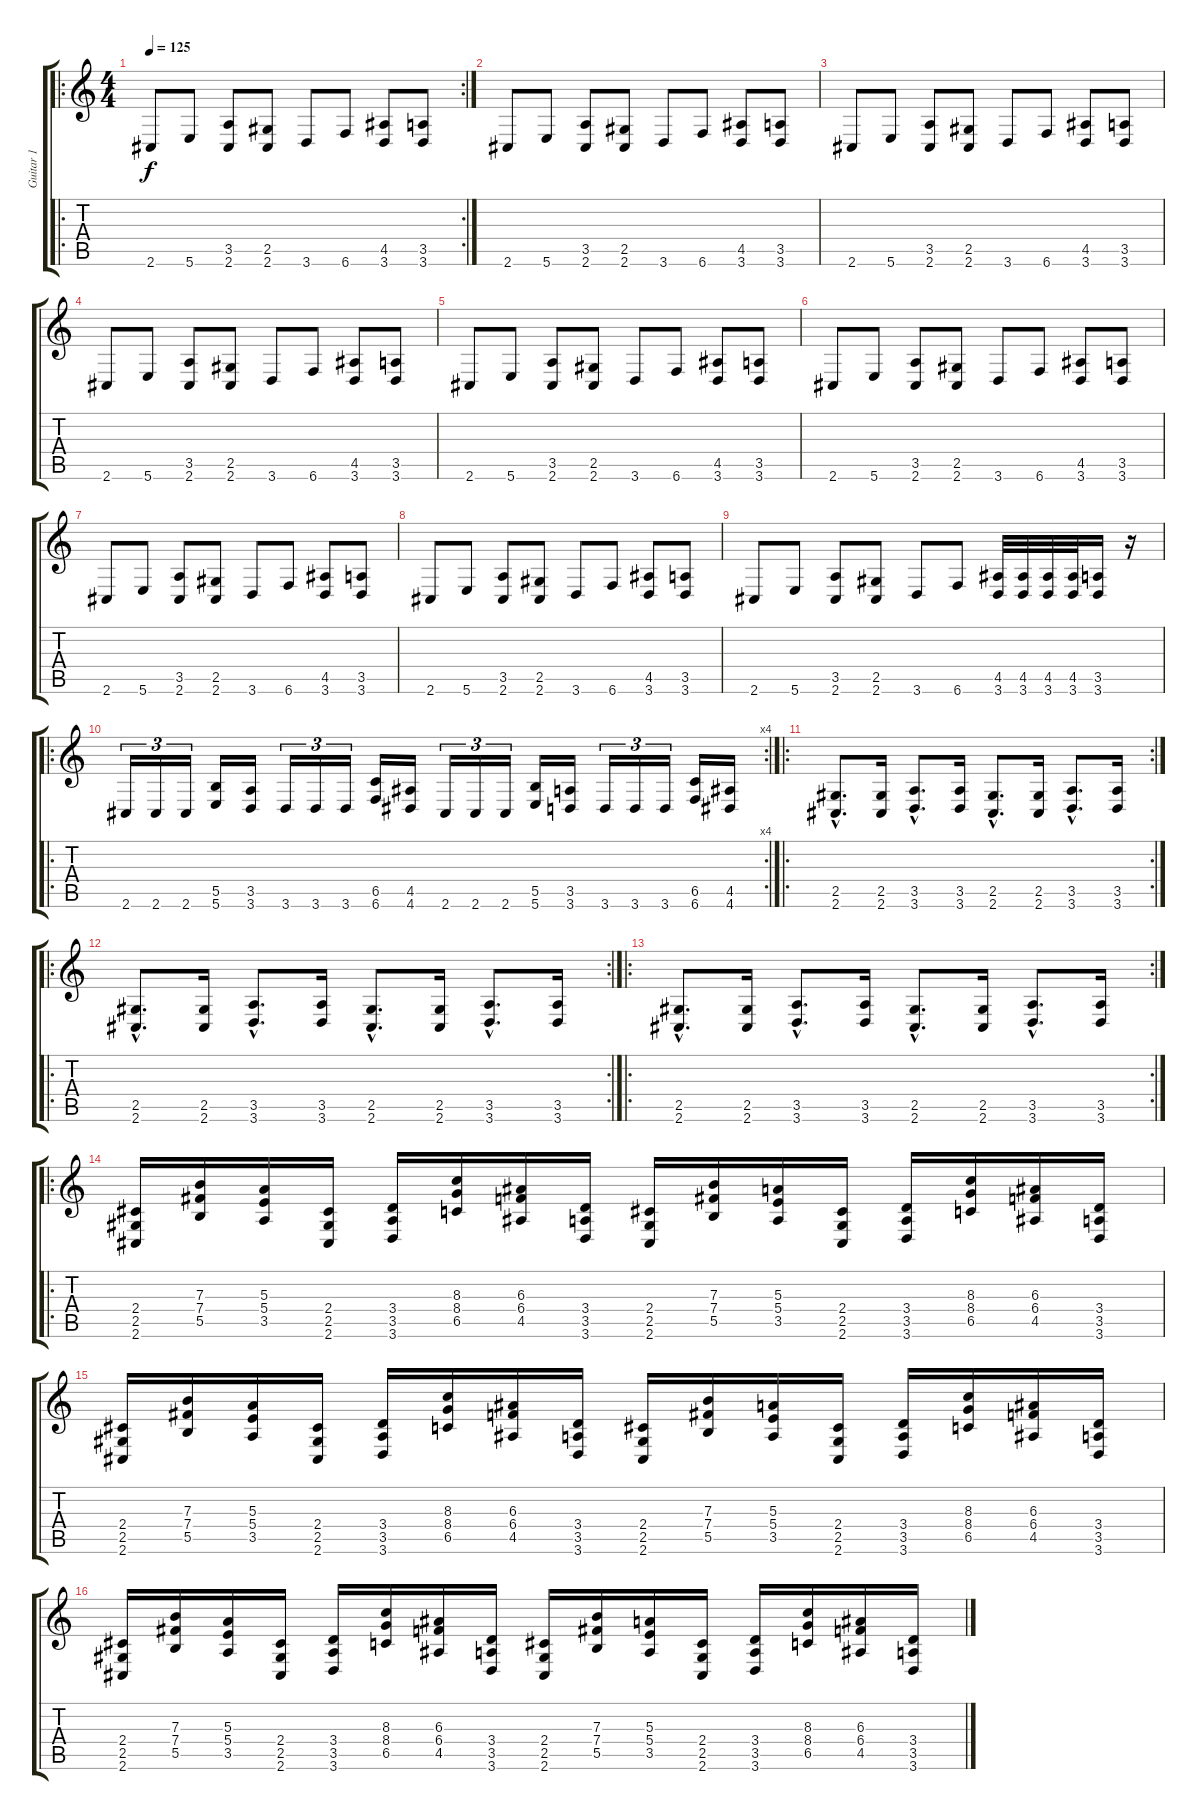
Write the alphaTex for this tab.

\track ("Guitar 1" "Guitar 1") {instrument distortionguitar}
\staff {score tabs}
\tuning (Db4 Ab3 E3 B2 Gb2 B1) {hide}
\ro
\rc 2
\ts (4 4)
\tempo 125
\clef g2
\ks c
2.6.8{dy f instrument distortionguitar} 5.6.8 (3.5 2.6).8 (2.5 2.6).8 3.6.8 6.6.8 (4.5 3.6).8 (3.5 3.6).8 |
2.6.8 5.6.8 (3.5 2.6).8 (2.5 2.6).8 3.6.8 6.6.8 (4.5 3.6).8 (3.5 3.6).8 |
2.6.8 5.6.8 (3.5 2.6).8 (2.5 2.6).8 3.6.8 6.6.8 (4.5 3.6).8 (3.5 3.6).8 |
2.6.8 5.6.8 (3.5 2.6).8 (2.5 2.6).8 3.6.8 6.6.8 (4.5 3.6).8 (3.5 3.6).8 |
2.6.8 5.6.8 (3.5 2.6).8 (2.5 2.6).8 3.6.8 6.6.8 (4.5 3.6).8 (3.5 3.6).8 |
2.6.8 5.6.8 (3.5 2.6).8 (2.5 2.6).8 3.6.8 6.6.8 (4.5 3.6).8 (3.5 3.6).8 |
2.6.8 5.6.8 (3.5 2.6).8 (2.5 2.6).8 3.6.8 6.6.8 (4.5 3.6).8 (3.5 3.6).8 |
2.6.8 5.6.8 (3.5 2.6).8 (2.5 2.6).8 3.6.8 6.6.8 (4.5 3.6).8 (3.5 3.6).8 |
2.6.8 5.6.8 (3.5 2.6).8 (2.5 2.6).8 3.6.8 6.6.8 (4.5 3.6).32 (4.5 3.6).32 (4.5 3.6).32 (4.5 3.6).32 (3.5 3.6).16 r.16 |
\ro
\rc 4
2.6.16{tu (3 2)} 2.6.16{tu (3 2)} 2.6.16{tu (3 2)} (5.5 5.6).16 (3.5 3.6).16 3.6.16{tu (3 2)} 3.6.16{tu (3 2)} 3.6.16{tu (3 2)} (6.5 6.6).16 (4.5 4.6).16 2.6.16{tu (3 2)} 2.6.16{tu (3 2)} 2.6.16{tu (3 2)} (5.5 5.6).16 (3.5 3.6).16 3.6.16{tu (3 2)} 3.6.16{tu (3 2)} 3.6.16{tu (3 2)} (6.5 6.6).16 (4.5 4.6).16 |
\ro
\rc 2
(2.5{hac} 2.6{hac}).8{d} (2.5 2.6).16 (3.5{hac} 3.6{hac}).8{d} (3.5 3.6).16 (2.5{hac} 2.6{hac}).8{d} (2.5 2.6).16 (3.5{hac} 3.6{hac}).8{d} (3.5 3.6).16 |
\ro
\rc 2
(2.5{hac} 2.6{hac}).8{d} (2.5 2.6).16 (3.5{hac} 3.6{hac}).8{d} (3.5 3.6).16 (2.5{hac} 2.6{hac}).8{d} (2.5 2.6).16 (3.5{hac} 3.6{hac}).8{d} (3.5 3.6).16 |
\ro
\rc 2
(2.5{hac} 2.6{hac}).8{d} (2.5 2.6).16 (3.5{hac} 3.6{hac}).8{d} (3.5 3.6).16 (2.5{hac} 2.6{hac}).8{d} (2.5 2.6).16 (3.5{hac} 3.6{hac}).8{d} (3.5 3.6).16 |
\ro
(2.4 2.5 2.6).16 (7.3 7.4 5.5).16 (5.3 5.4 3.5).16 (2.4 2.5 2.6).16 (3.4 3.5 3.6).16 (8.3 8.4 6.5).16 (6.3 6.4 4.5).16 (3.4 3.5 3.6).16 (2.4 2.5 2.6).16 (7.3 7.4 5.5).16 (5.3 5.4 3.5).16 (2.4 2.5 2.6).16 (3.4 3.5 3.6).16 (8.3 8.4 6.5).16 (6.3 6.4 4.5).16 (3.4 3.5 3.6).16 |
(2.4 2.5 2.6).16 (7.3 7.4 5.5).16 (5.3 5.4 3.5).16 (2.4 2.5 2.6).16 (3.4 3.5 3.6).16 (8.3 8.4 6.5).16 (6.3 6.4 4.5).16 (3.4 3.5 3.6).16 (2.4 2.5 2.6).16 (7.3 7.4 5.5).16 (5.3 5.4 3.5).16 (2.4 2.5 2.6).16 (3.4 3.5 3.6).16 (8.3 8.4 6.5).16 (6.3 6.4 4.5).16 (3.4 3.5 3.6).16 |
(2.4 2.5 2.6).16 (7.3 7.4 5.5).16 (5.3 5.4 3.5).16 (2.4 2.5 2.6).16 (3.4 3.5 3.6).16 (8.3 8.4 6.5).16 (6.3 6.4 4.5).16 (3.4 3.5 3.6).16 (2.4 2.5 2.6).16 (7.3 7.4 5.5).16 (5.3 5.4 3.5).16 (2.4 2.5 2.6).16 (3.4 3.5 3.6).16 (8.3 8.4 6.5).16 (6.3 6.4 4.5).16 (3.4 3.5 3.6).16
